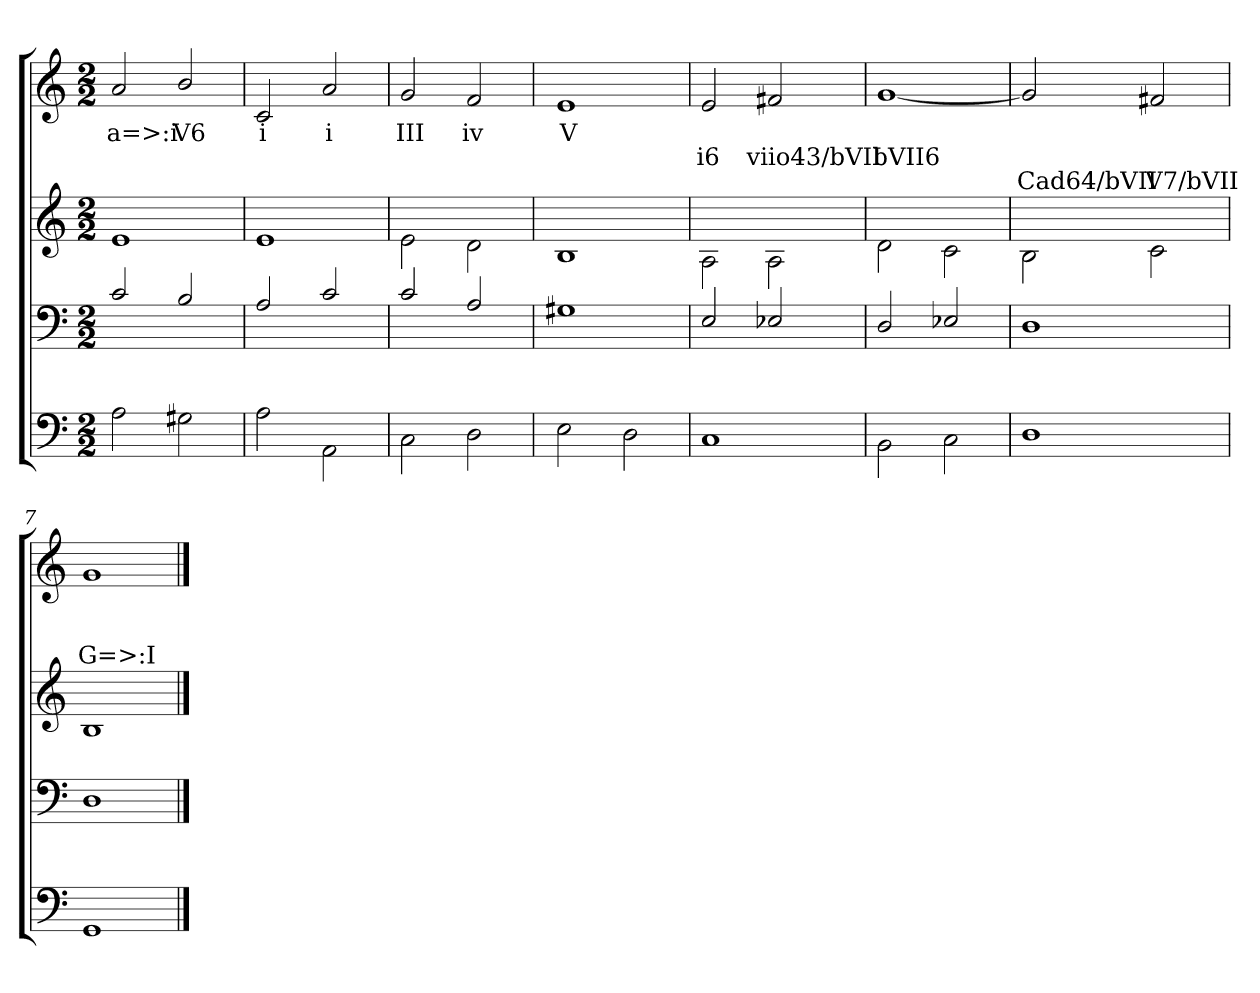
**kern	**kern	**kern	**kern	**text	**text	**text
*part4	*part3	*part2	*part1	*part1	*part1	*part1
*staff4	*staff3	*staff2	*staff1	*staff1	*staff1	*staff1
*clefF4	*clefF4	*clefG2	*clefG2	*	*	*
*k[]	*k[]	*k[]	*k[]	*	*	*
*C:	*C:	*C:	*C:	*	*	*
*M2/2	*M2/2	*M2/2	*M2/2	*	*	*
=	=	=	=	=	=	=
2A\	2c/	1e\	2a/	a=>:i	.	.
2G#X\	2B/	.	2b/	V6	.	.
=1	=1	=1	=1	=1	=1	=1
2A\	2A/	1e\	2c/	i	.	.
2AA\	2c/	.	2a/	i	.	.
=2	=2	=2	=2	=2	=2	=2
2C\	2c/	2e\	2g/	III	.	.
2D\	2A/	2d\	2f/	iv	.	.
=3	=3	=3	=3	=3	=3	=3
2E\	1G#X/	1B\	1e/	V	.	.
2D\	.	.	.	.	.	.
=4	=4	=4	=4	=4	=4	=4
1C\	2E/	2A\	2e/	.	i6	.
.	2E-X/	2A\	2f#X/	.	viio43/bVII	.
=5	=5	=5	=5	=5	=5	=5
2BB\	2D/	2d\	[1g/	.	bVII6	.
2C\	2E-X/	2c\	.	.	.	.
=6	=6	=6	=6	=6	=6	=6
1D\	1D/	2B\	2g/]	.	.	Cad64/bVII
.	.	2c\	2f#X/	.	.	V7/bVII
=7	=7	=7	=7	=7	=7	=7
1GG\	1D/	1B\	1g/	.	.	G=>:I
==	==	==	==	==	==	==
*-	*-	*-	*-	*-	*-	*-
